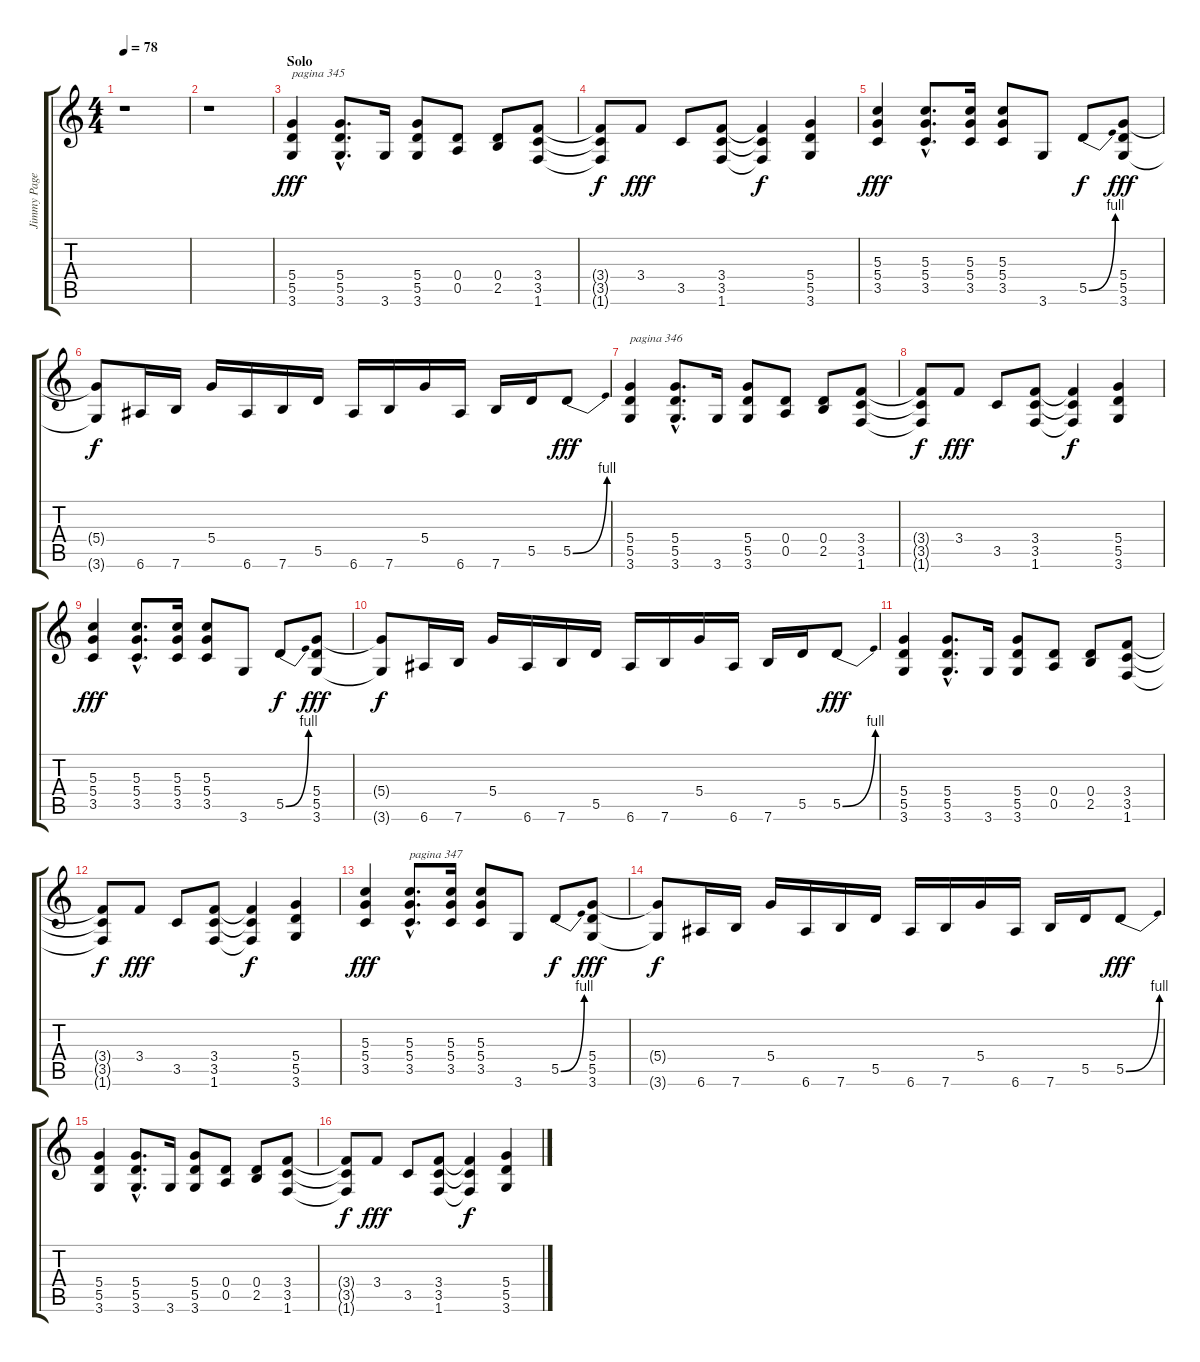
\track ("Jimmy Page (Solo)" "Jimmy Page") {instrument overdrivenguitar}
\staff {score tabs}
\tuning (E4 B3 G3 D3 A2 E2) {hide}
\ts (4 4)
\tempo 78
\clef g2
\ks c
r.1{dy fff} |
r.1 |
\section ("" "Solo")
(5.4 5.5 3.6).4{txt "pagina 345"} (5.4{hac} 5.5{hac} 3.6{hac}).8{d} 3.6.16 (5.4 5.5 3.6).8 (0.4 0.5).8 (0.4 2.5).8 (3.4 3.5 1.6).8 |
(3.4{t} 3.5{t} 1.6{t}).8{dy f} 3.4.8{dy fff} 3.5.8 (3.4 3.5 1.6).8 (3.4{t} 3.5{t} 1.6{t}).4{dy f} (5.4 5.5 3.6).4 |
(5.3 5.4 3.5).4{dy fff} (5.3{hac} 5.4{hac} 3.5{hac}).8{d} (5.3 5.4 3.5).16 (5.3 5.4 3.5).8 3.6.8 5.5{be (bend 0 0 60 4)}.8{dy f} (5.4 5.5 3.6).8{dy fff} |
(5.4{t} 3.6{t}).8{dy f} 6.6.16 7.6.16 5.4.16 6.6.16 7.6.16 5.5.16 6.6.16 7.6.16 5.4.16 6.6.16 7.6.16 5.5.16 5.5{be (bend 0 0 60 4)}.8{dy fff} |
(5.4 5.5 3.6).4{txt "pagina 346"} (5.4{hac} 5.5{hac} 3.6{hac}).8{d} 3.6.16 (5.4 5.5 3.6).8 (0.4 0.5).8 (0.4 2.5).8 (3.4 3.5 1.6).8 |
(3.4{t} 3.5{t} 1.6{t}).8{dy f} 3.4.8{dy fff} 3.5.8 (3.4 3.5 1.6).8 (3.4{t} 3.5{t} 1.6{t}).4{dy f} (5.4 5.5 3.6).4 |
(5.3 5.4 3.5).4{dy fff} (5.3{hac} 5.4{hac} 3.5{hac}).8{d} (5.3 5.4 3.5).16 (5.3 5.4 3.5).8 3.6.8 5.5{be (bend 0 0 60 4)}.8{dy f} (5.4 5.5 3.6).8{dy fff} |
(5.4{t} 3.6{t}).8{dy f} 6.6.16 7.6.16 5.4.16 6.6.16 7.6.16 5.5.16 6.6.16 7.6.16 5.4.16 6.6.16 7.6.16 5.5.16 5.5{be (bend 0 0 60 4)}.8{dy fff} |
(5.4 5.5 3.6).4 (5.4{hac} 5.5{hac} 3.6{hac}).8{d} 3.6.16 (5.4 5.5 3.6).8 (0.4 0.5).8 (0.4 2.5).8 (3.4 3.5 1.6).8 |
(3.4{t} 3.5{t} 1.6{t}).8{dy f} 3.4.8{dy fff} 3.5.8 (3.4 3.5 1.6).8 (3.4{t} 3.5{t} 1.6{t}).4{dy f} (5.4 5.5 3.6).4 |
(5.3 5.4 3.5).4{dy fff} (5.3{hac} 5.4{hac} 3.5{hac}).8{d txt "pagina 347"} (5.3 5.4 3.5).16 (5.3 5.4 3.5).8 3.6.8 5.5{be (bend 0 0 60 4)}.8{dy f} (5.4 5.5 3.6).8{dy fff} |
(5.4{t} 3.6{t}).8{dy f} 6.6.16 7.6.16 5.4.16 6.6.16 7.6.16 5.5.16 6.6.16 7.6.16 5.4.16 6.6.16 7.6.16 5.5.16 5.5{be (bend 0 0 60 4)}.8{dy fff} |
(5.4 5.5 3.6).4 (5.4{hac} 5.5{hac} 3.6{hac}).8{d} 3.6.16 (5.4 5.5 3.6).8 (0.4 0.5).8 (0.4 2.5).8 (3.4 3.5 1.6).8 |
(3.4{t} 3.5{t} 1.6{t}).8{dy f} 3.4.8{dy fff} 3.5.8 (3.4 3.5 1.6).8 (3.4{t} 3.5{t} 1.6{t}).4{dy f} (5.4 5.5 3.6).4
